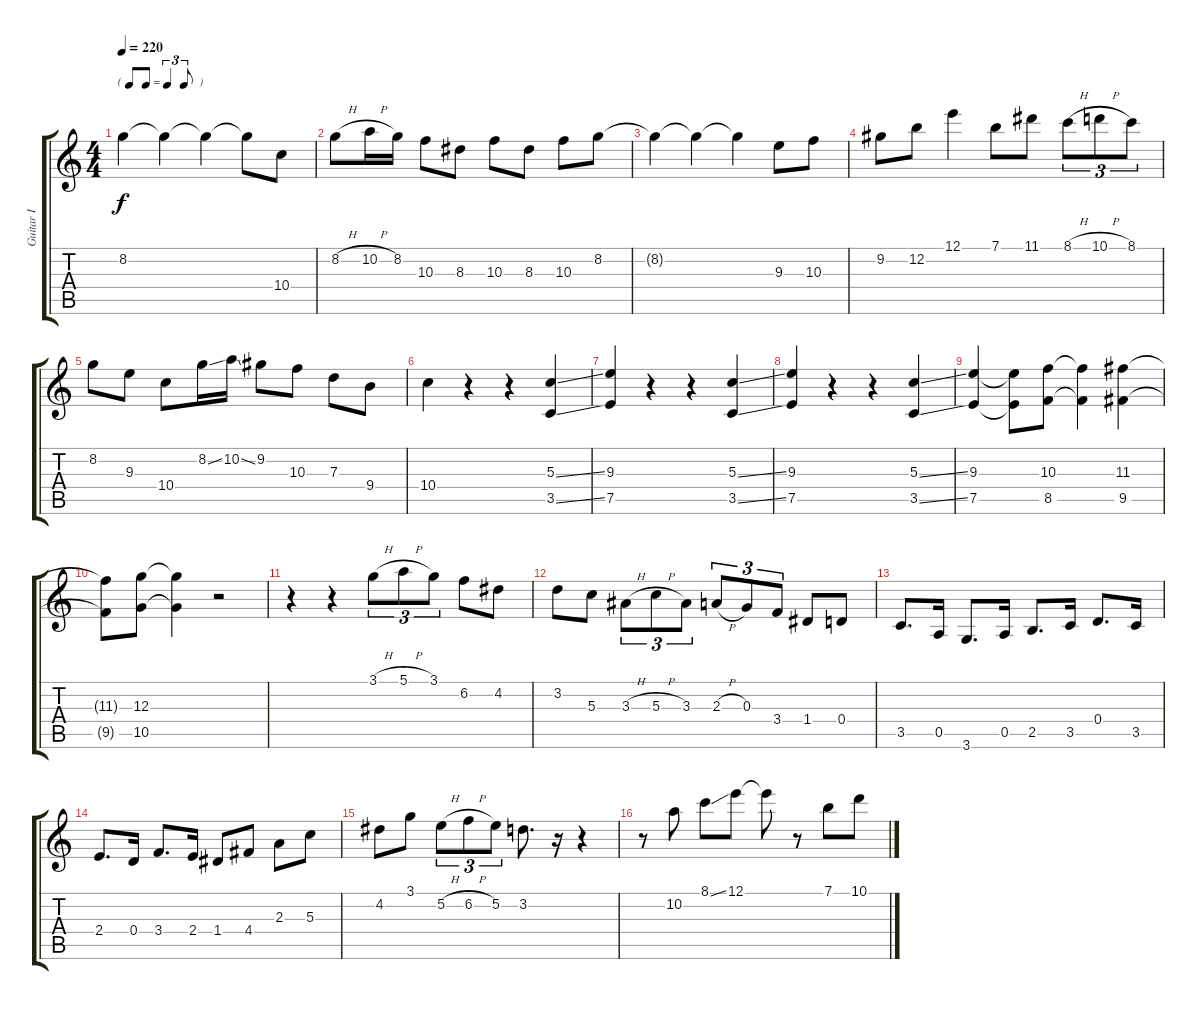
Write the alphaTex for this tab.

\track ("Guitar I" "Guitar I") {instrument acousticguitarsteel}
\staff {score tabs}
\tuning (E4 B3 G3 D3 A2 E2) {hide}
\ts (4 4)
\tf triplet8th
\tempo 220
\clef g2
\ks c
8.2.4{dy f} 8.2{t}.4 8.2{t}.4 8.2{t}.8 10.4.8 |
8.2{h}.8 10.2{h}.16 8.2.16 10.3.8 8.3.8 10.3.8 8.3.8 10.3.8 8.2.8 |
8.2{t}.4 8.2{t}.4 8.2{t}.4 9.3.8 10.3.8 |
9.2.8 12.2.8 12.1.4 7.1.8 11.1.8 8.1{h}.8{tu (3 2)} 10.1{h}.8{tu (3 2)} 8.1.8{tu (3 2)} |
8.2.8 9.3.8 10.4.8 8.2{ss}.16 10.2{ss}.16 9.2.8 10.3.8 7.3.8 9.4.8 |
10.4.4 r.4 r.4 (5.3{ss} 3.5{ss}).4 |
(9.3 7.5).4 r.4 r.4 (5.3{ss} 3.5{ss}).4 |
(9.3 7.5).4 r.4 r.4 (5.3{ss} 3.5{ss}).4 |
(9.3 7.5).4 (9.3{t} 7.5{t}).8 (10.3 8.5).8 (10.3{t} 8.5{t}).4 (11.3 9.5).4 |
(11.3{t} 9.5{t}).8 (12.3 10.5).8 (12.3{t} 10.5{t}).4 r.2 |
r.4 r.4 3.1{h}.8{tu (3 2)} 5.1{h}.8{tu (3 2)} 3.1.8{tu (3 2)} 6.2.8 4.2.8 |
3.2.8 5.3.8 3.3{h}.8{tu (3 2)} 5.3{h}.8{tu (3 2)} 3.3.8{tu (3 2)} 2.3{h}.8{tu (3 2)} 0.3.8{tu (3 2)} 3.4.8{tu (3 2)} 1.4.8 0.4.8 |
3.5.8{d} 0.5.16 3.6.8{d} 0.5.16 2.5.8{d} 3.5.16 0.4.8{d} 3.5.16 |
2.4.8{d} 0.4.16 3.4.8{d} 2.4.16 1.4.8 4.4.8 2.3.8 5.3.8 |
4.2.8 3.1.8 5.2{h}.8{tu (3 2)} 6.2{h}.8{tu (3 2)} 5.2.8{tu (3 2)} 3.2.8{d} r.16 r.4 |
r.8 10.2.8 8.1{ss}.8 12.1.8 12.1{t}.8 r.8 7.1.8 10.1.8
